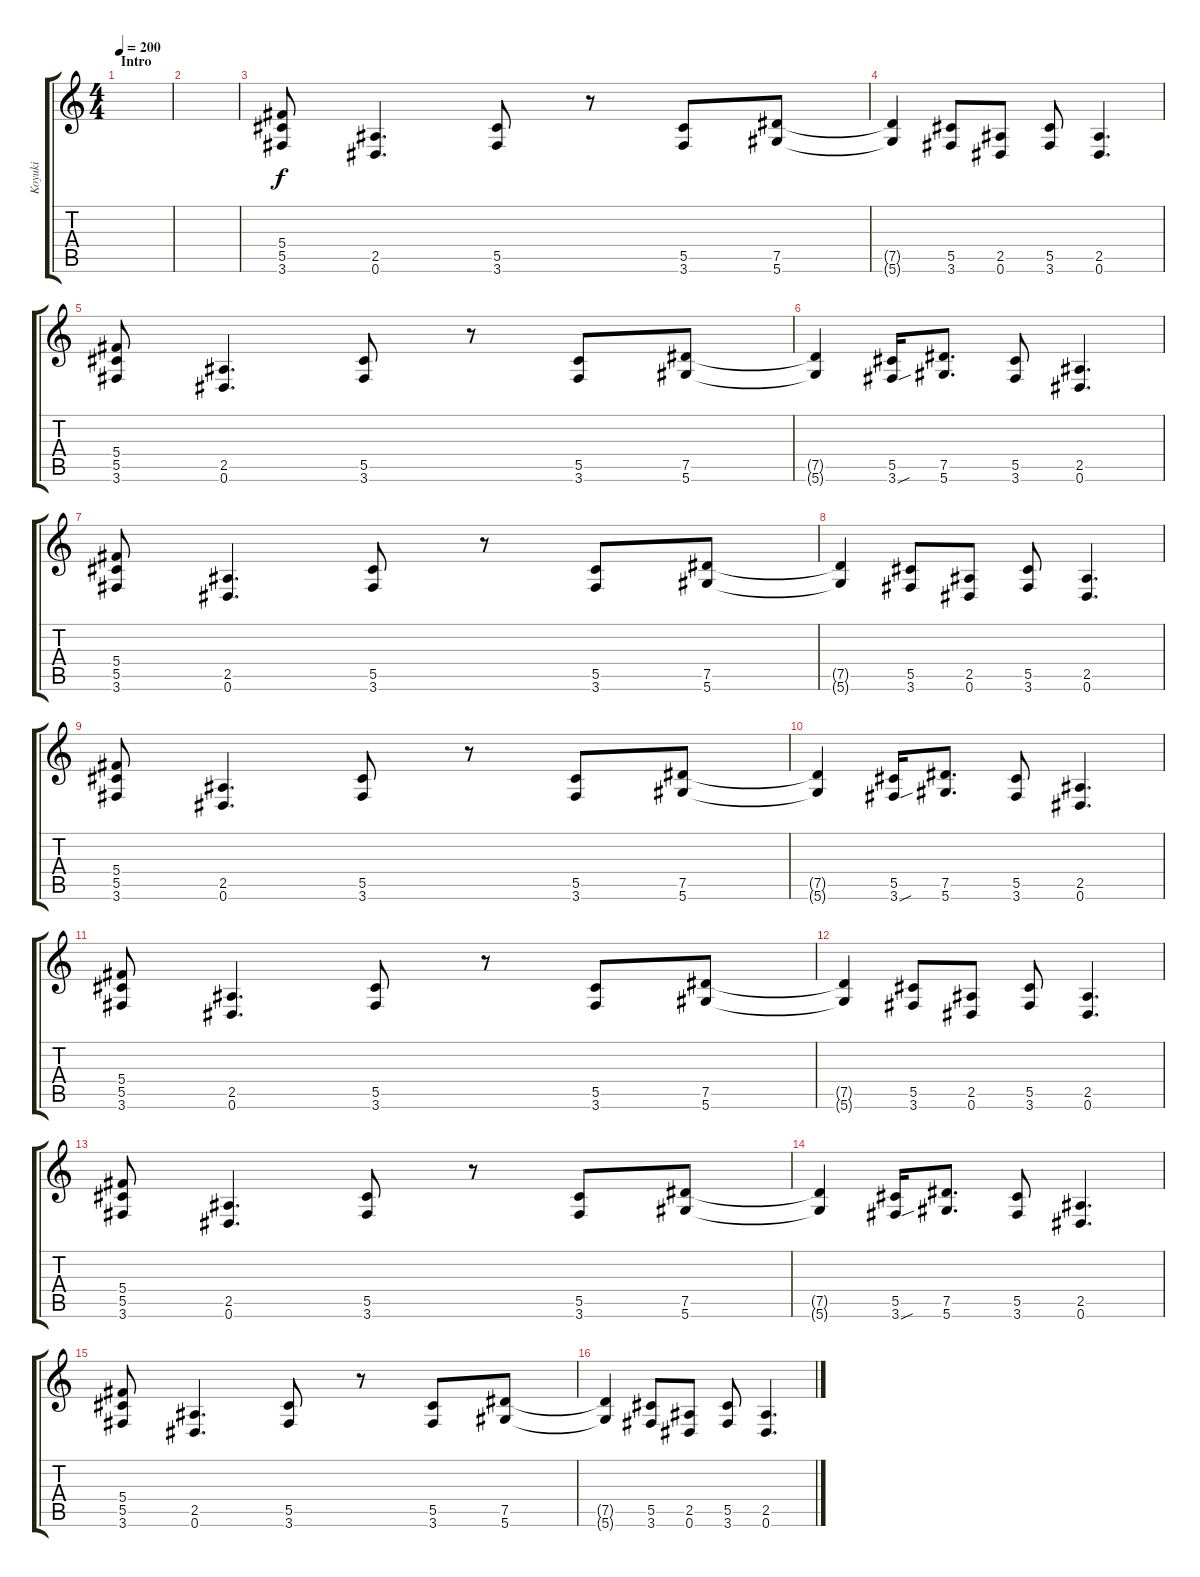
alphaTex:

\track ("Koyuki" "Koyuki") {instrument overdrivenguitar}
\staff {score tabs}
\tuning (Eb4 Bb3 Gb3 Db3 Ab2 Eb2) {hide}
\ts (4 4)
\section ("" "Intro")
\tempo 200
\clef g2
\ks c
|
|
(5.4 5.5 3.6).8 (2.5 0.6).4{d} (5.5 3.6).8 r.8 (5.5 3.6).8 (7.5 5.6).8 |
(7.5{t} 5.6{t}).4 (5.5 3.6).8 (2.5 0.6).8 (5.5 3.6).8 (2.5 0.6).4{d} |
(5.4 5.5 3.6).8 (2.5 0.6).4{d} (5.5 3.6).8 r.8 (5.5 3.6).8 (7.5 5.6).8 |
(7.5{t} 5.6{t}).4 (5.5 3.6{sou}).16 (7.5 5.6).8{d} (5.5 3.6).8 (2.5 0.6).4{d} |
(5.4 5.5 3.6).8 (2.5 0.6).4{d} (5.5 3.6).8 r.8 (5.5 3.6).8 (7.5 5.6).8 |
(7.5{t} 5.6{t}).4 (5.5 3.6).8 (2.5 0.6).8 (5.5 3.6).8 (2.5 0.6).4{d} |
(5.4 5.5 3.6).8 (2.5 0.6).4{d} (5.5 3.6).8 r.8 (5.5 3.6).8 (7.5 5.6).8 |
(7.5{t} 5.6{t}).4 (5.5 3.6{sou}).16 (7.5 5.6).8{d} (5.5 3.6).8 (2.5 0.6).4{d} |
(5.4 5.5 3.6).8 (2.5 0.6).4{d} (5.5 3.6).8 r.8 (5.5 3.6).8 (7.5 5.6).8 |
(7.5{t} 5.6{t}).4 (5.5 3.6).8 (2.5 0.6).8 (5.5 3.6).8 (2.5 0.6).4{d} |
(5.4 5.5 3.6).8 (2.5 0.6).4{d} (5.5 3.6).8 r.8 (5.5 3.6).8 (7.5 5.6).8 |
(7.5{t} 5.6{t}).4 (5.5 3.6{sou}).16 (7.5 5.6).8{d} (5.5 3.6).8 (2.5 0.6).4{d} |
(5.4 5.5 3.6).8 (2.5 0.6).4{d} (5.5 3.6).8 r.8 (5.5 3.6).8 (7.5 5.6).8 |
(7.5{t} 5.6{t}).4 (5.5 3.6).8 (2.5 0.6).8 (5.5 3.6).8 (2.5 0.6).4{d}
